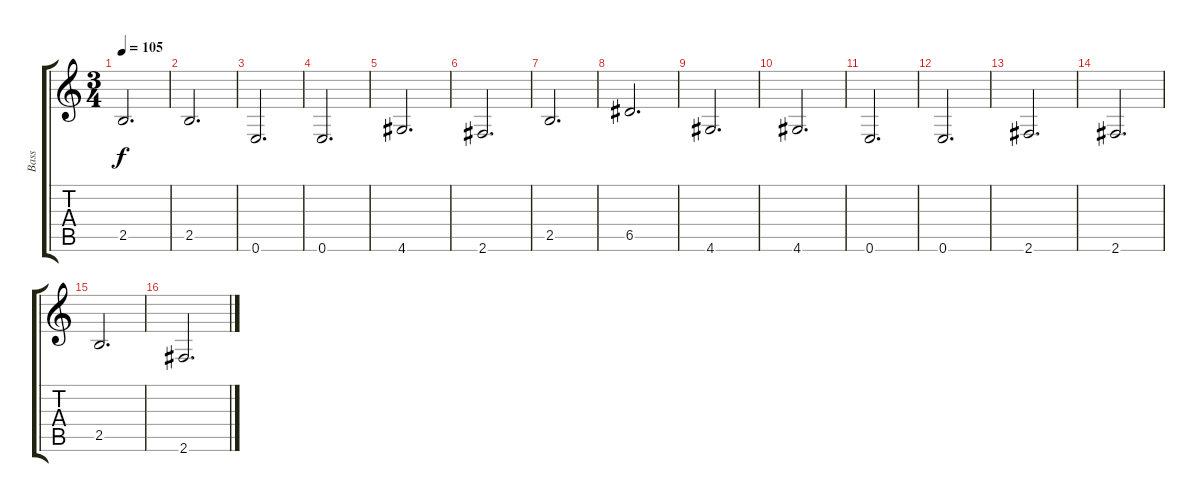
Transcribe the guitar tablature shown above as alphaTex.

\track ("Bass" "Bass") {instrument electricbassfinger}
\staff {score tabs}
\tuning (E4 B3 G3 D3 A2 E2) {hide}
\ts (3 4)
\tempo 105
\clef g2
\ks c
2.5.2{d dy f} |
2.5.2{d} |
0.6.2{d} |
0.6.2{d} |
4.6.2{d} |
2.6.2{d} |
2.5.2{d} |
6.5.2{d} |
4.6.2{d} |
4.6.2{d} |
0.6.2{d} |
0.6.2{d} |
2.6.2{d} |
2.6.2{d} |
2.5.2{d} |
2.6.2{d}
